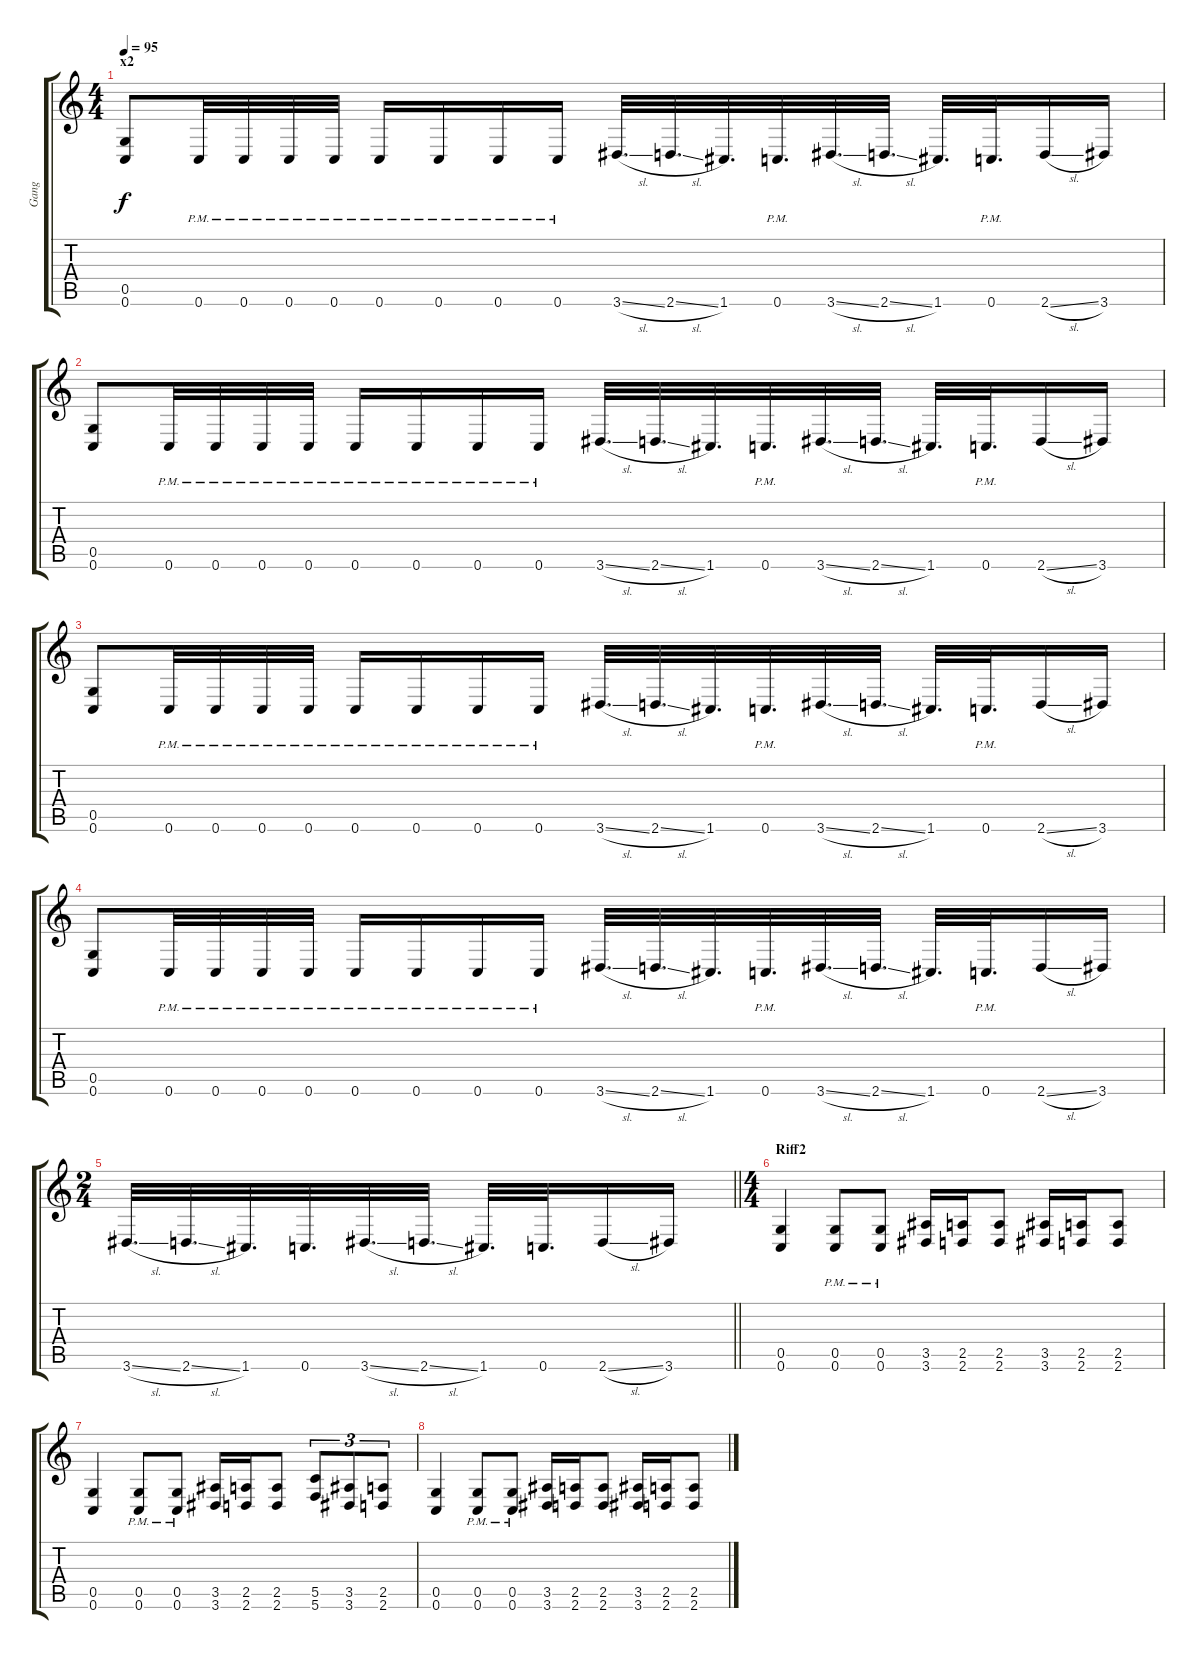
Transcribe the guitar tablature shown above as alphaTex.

\track ("Gang" "Gang") {instrument distortionguitar}
\staff {score tabs}
\tuning (D4 A3 F3 C3 G2 C2) {hide}
\ts (4 4)
\section ("" "x2")
\tempo 95
\clef g2
\ks c
(0.5 0.6).8{dy f} 0.6{pm}.32 0.6{pm}.32 0.6{pm}.32 0.6{pm}.32 0.6{pm}.16 0.6{pm}.16 0.6{pm}.16 0.6{pm}.16 3.6{sl}.32{d} 2.6{sl}.32{d} 1.6.32{d} 0.6{pm}.32{d} 3.6{sl}.32{d} 2.6{sl}.32{d} 1.6.32{d} 0.6{pm}.32{d} 2.6{sl}.16 3.6.16 |
(0.5 0.6).8 0.6{pm}.32 0.6{pm}.32 0.6{pm}.32 0.6{pm}.32 0.6{pm}.16 0.6{pm}.16 0.6{pm}.16 0.6{pm}.16 3.6{sl}.32{d} 2.6{sl}.32{d} 1.6.32{d} 0.6{pm}.32{d} 3.6{sl}.32{d} 2.6{sl}.32{d} 1.6.32{d} 0.6{pm}.32{d} 2.6{sl}.16 3.6.16 |
(0.5 0.6).8 0.6{pm}.32 0.6{pm}.32 0.6{pm}.32 0.6{pm}.32 0.6{pm}.16 0.6{pm}.16 0.6{pm}.16 0.6{pm}.16 3.6{sl}.32{d} 2.6{sl}.32{d} 1.6.32{d} 0.6{pm}.32{d} 3.6{sl}.32{d} 2.6{sl}.32{d} 1.6.32{d} 0.6{pm}.32{d} 2.6{sl}.16 3.6.16 |
(0.5 0.6).8 0.6{pm}.32 0.6{pm}.32 0.6{pm}.32 0.6{pm}.32 0.6{pm}.16 0.6{pm}.16 0.6{pm}.16 0.6{pm}.16 3.6{sl}.32{d} 2.6{sl}.32{d} 1.6.32{d} 0.6{pm}.32{d} 3.6{sl}.32{d} 2.6{sl}.32{d} 1.6.32{d} 0.6{pm}.32{d} 2.6{sl}.16 3.6.16 |
\ts (2 4)
\barLineRight lightlight
3.6{sl}.32{d} 2.6{sl}.32{d} 1.6.32{d} 0.6.32{d} 3.6{sl}.32{d} 2.6{sl}.32{d} 1.6.32{d} 0.6.32{d} 2.6{sl}.16 3.6.16 |
\ts (4 4)
\section ("" "Riff2")
(0.5 0.6).4 (0.5{pm} 0.6{pm}).8 (0.5{pm} 0.6{pm}).8 (3.5 3.6).16 (2.5 2.6).16 (2.5 2.6).8 (3.5 3.6).16 (2.5 2.6).16 (2.5 2.6).8 |
(0.5 0.6).4 (0.5{pm} 0.6{pm}).8 (0.5{pm} 0.6{pm}).8 (3.5 3.6).16 (2.5 2.6).16 (2.5 2.6).8 (5.5 5.6).8{tu (3 2)} (3.5 3.6).8{tu (3 2)} (2.5 2.6).8{tu (3 2)} |
(0.5 0.6).4 (0.5{pm} 0.6{pm}).8 (0.5{pm} 0.6{pm}).8 (3.5 3.6).16 (2.5 2.6).16 (2.5 2.6).8 (3.5 3.6).16 (2.5 2.6).16 (2.5 2.6).8
